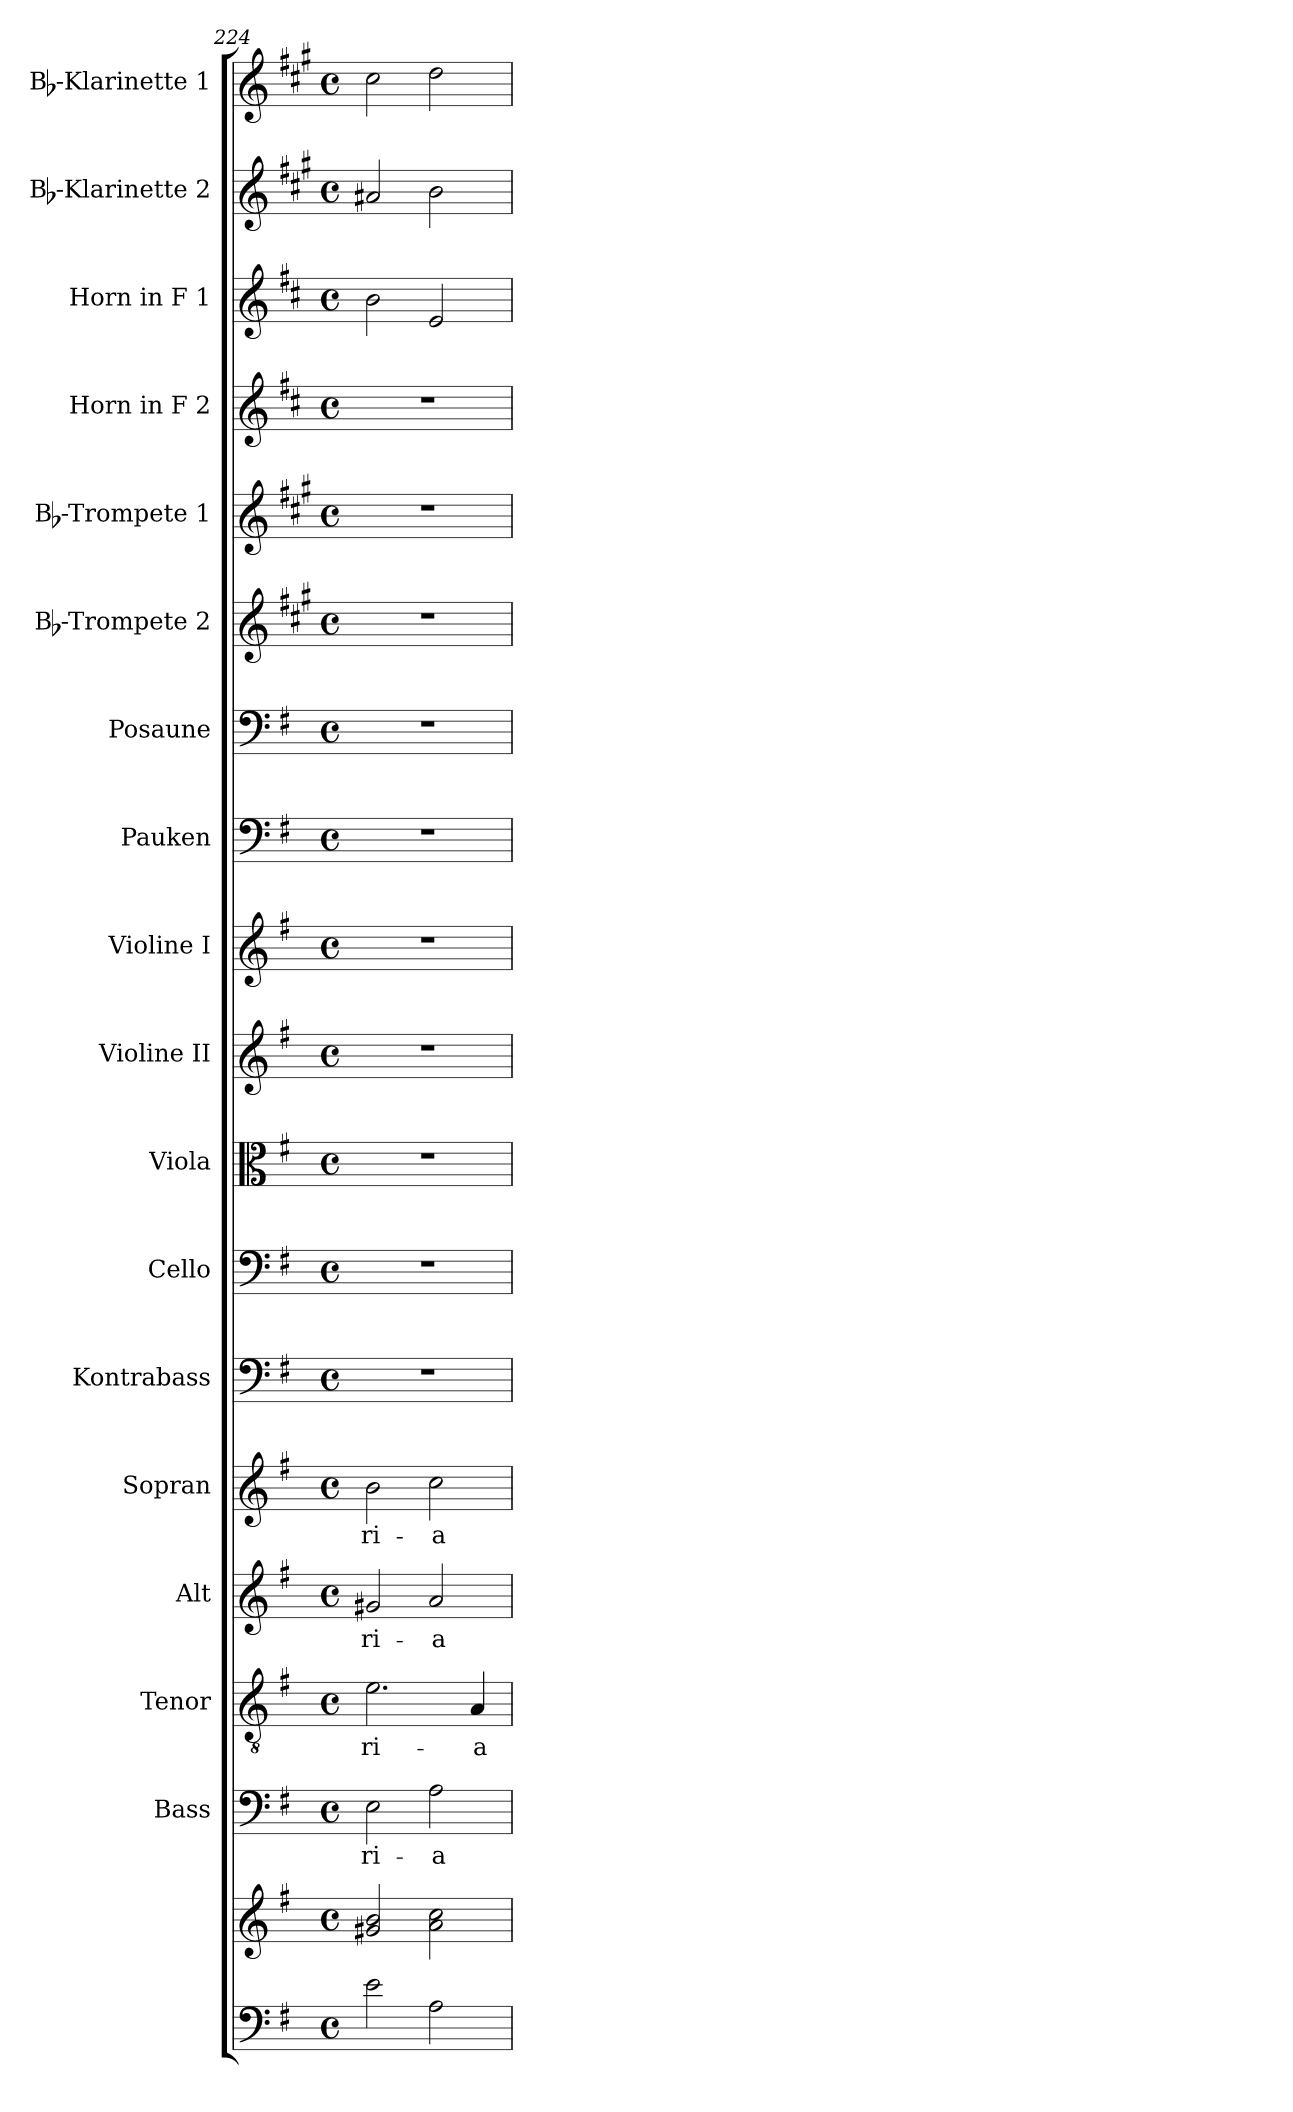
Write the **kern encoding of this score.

**kern	**kern	**kern	**text	**kern	**text	**kern	**text	**kern	**text	**kern	**kern	**kern	**kern	**kern	**kern	**kern	**kern	**kern	**kern	**kern	**kern	**kern
*part18	*part18	*part17	*part17	*part16	*part16	*part15	*part15	*part14	*part14	*part13	*part12	*part11	*part10	*part9	*part8	*part7	*part6	*part5	*part4	*part3	*part2	*part1
*staff19	*staff18	*staff17	*staff17	*staff16	*staff16	*staff15	*staff15	*staff14	*staff14	*staff13	*staff12	*staff11	*staff10	*staff9	*staff8	*staff7	*staff6	*staff5	*staff4	*staff3	*staff2	*staff1
*	*	*I"Bass	*	*I"Tenor	*	*I"Alt	*	*I"Sopran	*	*I"Kontrabass	*I"Cello	*I"Viola	*I"Violine II	*I"Violine I	*I"Pauken	*I"Posaune	*I"Bb-Trompete 2	*I"Bb-Trompete 1	*I"Horn in F 2	*I"Horn in F 1	*I"Bb-Klarinette 2	*I"Bb-Klarinette 1
*	*	*I'B.	*	*I'T.	*	*I'A.	*	*I'S.	*	*I'Kb.	*	*I'Vla.	*I'Vl. II	*I'Vl. I	*I'Pk.	*I'Pos.	*I'Bb Trp. 2	*I'Bb Trp. 1	*	*	*I'Bb Kl. 2	*I'Bb Kl. 1
*clefF4	*clefG2	*clefF4	*	*clefGv2	*	*clefG2	*	*clefG2	*	*clefF4	*clefF4	*clefC3	*clefG2	*clefG2	*clefF4	*clefF4	*clefG2	*clefG2	*clefG2	*clefG2	*clefG2	*clefG2
*	*	*	*	*	*	*	*	*	*	*ITrd7c12	*	*	*	*	*	*	*ITrd1c2	*ITrd1c2	*ITrd4c7	*ITrd4c7	*ITrd1c2	*ITrd1c2
*k[f#]	*k[f#]	*k[f#]	*	*k[f#]	*	*k[f#]	*	*k[f#]	*	*k[f#]	*k[f#]	*k[f#]	*k[f#]	*k[f#]	*k[f#]	*k[f#]	*k[f#]	*k[f#]	*k[f#]	*k[f#]	*k[f#]	*k[f#]
*G:	*G:	*G:	*	*G:	*	*G:	*	*G:	*	*G:	*G:	*G:	*G:	*G:	*G:	*G:	*G:	*G:	*G:	*G:	*G:	*G:
*M4/4	*M4/4	*M4/4	*	*M4/4	*	*M4/4	*	*M4/4	*	*M4/4	*M4/4	*M4/4	*M4/4	*M4/4	*M4/4	*M4/4	*M4/4	*M4/4	*M4/4	*M4/4	*M4/4	*M4/4
*met(c)	*met(c)	*met(c)	*	*met(c)	*	*met(c)	*	*met(c)	*	*met(c)	*met(c)	*met(c)	*met(c)	*met(c)	*met(c)	*met(c)	*met(c)	*met(c)	*met(c)	*met(c)	*met(c)	*met(c)
=224	=224	=224	=224	=224	=224	=224	=224	=224	=224	=224	=224	=224	=224	=224	=224	=224	=224	=224	=224	=224	=224	=224
!	!	!	!LO:LY:b	!	!LO:LY:b	!	!LO:LY:b	!	!LO:LY:b	!	!	!	!	!	!	!	!	!	!	!	!	!
2e\	2g#X/ 2b/	2E\	-ri-	2.e\	-ri-	2g#X/	-ri-	2b\	-ri-	1r	1r	1r	1r	1r	1r	1r	1r	1r	1r	2e\	2g#X/	2b\
!	!	!	!LO:LY:b	!	!	!	!LO:LY:b	!	!LO:LY:b	!	!	!	!	!	!	!	!	!	!	!	!	!
2A\	2a\ 2cc\	2A\	-a	.	.	2a/	-a	2cc\	-a	.	.	.	.	.	.	.	.	.	.	2A/	2a\	2cc\
!	!	!	!	!	!LO:LY:b	!	!	!	!	!	!	!	!	!	!	!	!	!	!	!	!	!
.	.	.	.	4A/	-a	.	.	.	.	.	.	.	.	.	.	.	.	.	.	.	.	.
=	=	=	=	=	=	=	=	=	=	=	=	=	=	=	=	=	=	=	=	=	=	=
*-	*-	*-	*-	*-	*-	*-	*-	*-	*-	*-	*-	*-	*-	*-	*-	*-	*-	*-	*-	*-	*-	*-
